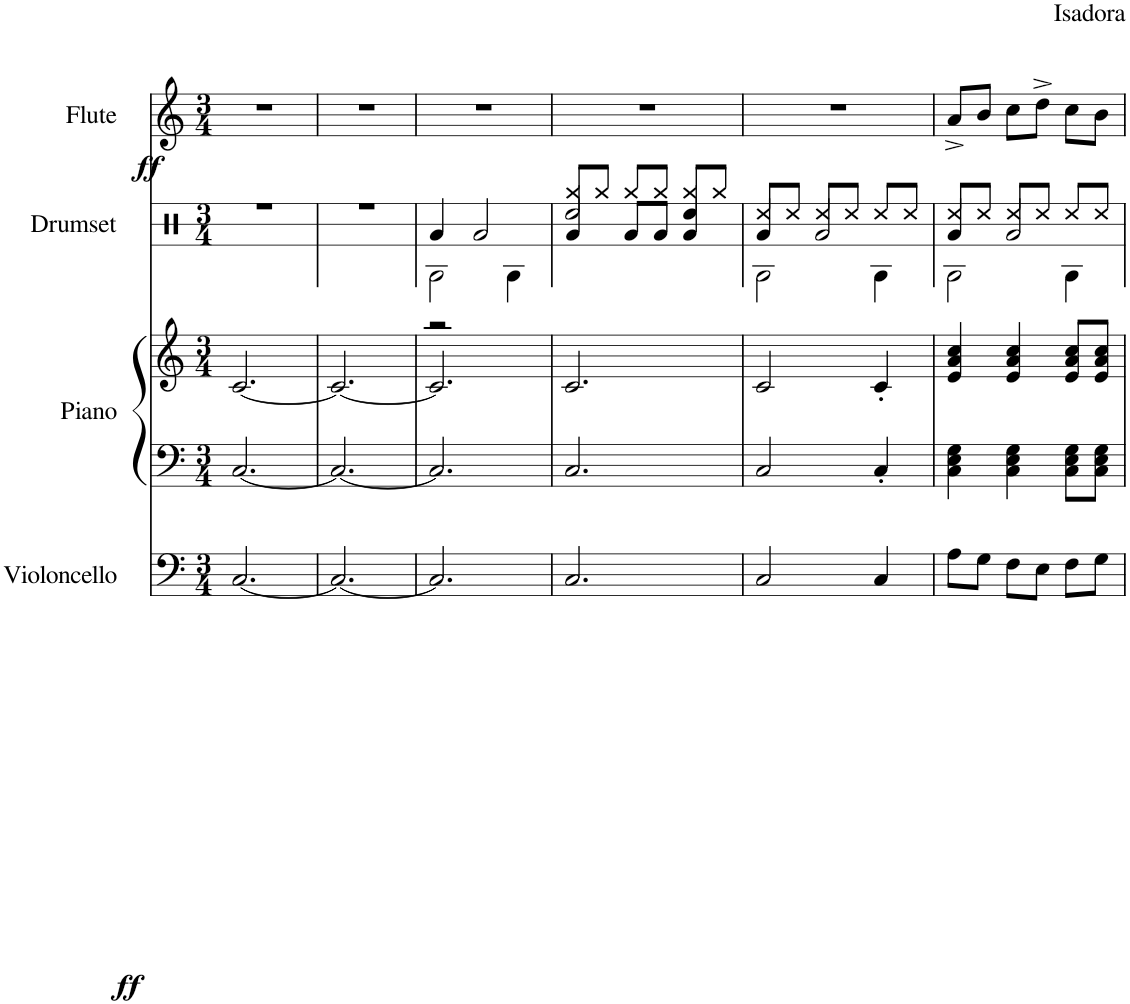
**kern	**dynam	**kern	**kern	**kern	**kern	**dynam
*part4	*part4	*part3	*part3	*part2	*part1	*part1
*staff5	*staff5	*staff4	*staff3	*staff2	*staff1	*staff1
*I"Violoncello	*	*I"Piano	*	*I"Drumset	*I"Flute	*
*I'Vlc.	*	*I'Pno.	*	*I'Drs.	*I'Fl.	*
*	*	*	*	*stria3	*	*
*clefF4	*	*clefF4	*clefG2	*clefX	*clefG2	*
*k[]	*	*k[]	*k[]	*k[]	*k[]	*
*M3/4	*	*M3/4	*M3/4	*M3/4	*M3/4	*
=1	=1	=1	=1	=1	=1	=1
!	!LO:DY:b	!	!	!	!	!LO:DY:b
[2.C/	ff	[2.C/	[2.c/	2.r	2.r	ff
=2	=2	=2	=2	=2	=2	=2
2.C/_	.	2.C/_	2.c/_	2.r	2.r	.
=3	=3	=3	=3	=3	=3	=3
*	*	*	*	*^	*	*
*	*	*	*	*	*^	*	*
2.C/]	.	2.C/]	2.c/]	4Ra/	2Rd\	2r	2.r	.
.	.	.	.	2Ra/	.	.	.	.
.	.	.	.	.	4Rd\	4ryy	.	.
=4	=4	=4	=4	=4	=4	=4	=4	=4
2.C/	.	2.C/	2.c/	4Ra/	2Rcc/	8Ree/L	2.r	.
.	.	.	.	.	.	8Ree/J	.	.
.	.	.	.	8Ra/L	.	8Ree/L	.	.
.	.	.	.	8Ra/J	.	8Ree/J	.	.
.	.	.	.	4Ra/	4Rcc/	8Ree/L	.	.
.	.	.	.	.	.	8Ree/J	.	.
=5	=5	=5	=5	=5	=5	=5	=5	=5
2C/	.	2C/	2c/	4Ra/	2Rd\	8Rcc/L	2.r	.
.	.	.	.	.	.	8Rcc/J	.	.
.	.	.	.	2Ra/	.	8Rcc/L	.	.
.	.	.	.	.	.	8Rcc/J	.	.
4C/	.	4C'/	4c'/	.	4Rd\	8Rcc/L	.	.
.	.	.	.	.	.	8Rcc/J	.	.
=6	=6	=6	=6	=6	=6	=6	=6	=6
8A\L	.	4C\ 4E\ 4G\	4e/ 4a/ 4cc/	4Ra/	2Rd\	8Rcc/L	8a^/L	.
8G\J	.	.	.	.	.	8Rcc/J	8b/J	.
8F\L	.	4C\ 4E\ 4G\	4e/ 4a/ 4cc/	2Ra/	.	8Rcc/L	8cc\L	.
8E\J	.	.	.	.	.	8Rcc/J	8dd^\J	.
8F\L	.	8C\ 8E\ 8G\L	8e/ 8a/ 8cc/L	.	4Rd\	8Rcc/L	8cc\L	.
8G\J	.	8C\ 8E\ 8G\J	8e/ 8a/ 8cc/J	.	.	8Rcc/J	8b\J	.
*	*	*	*	*v	*v	*v	*	*
=	=	=	=	=	=	=
*-	*-	*-	*-	*-	*-	*-
